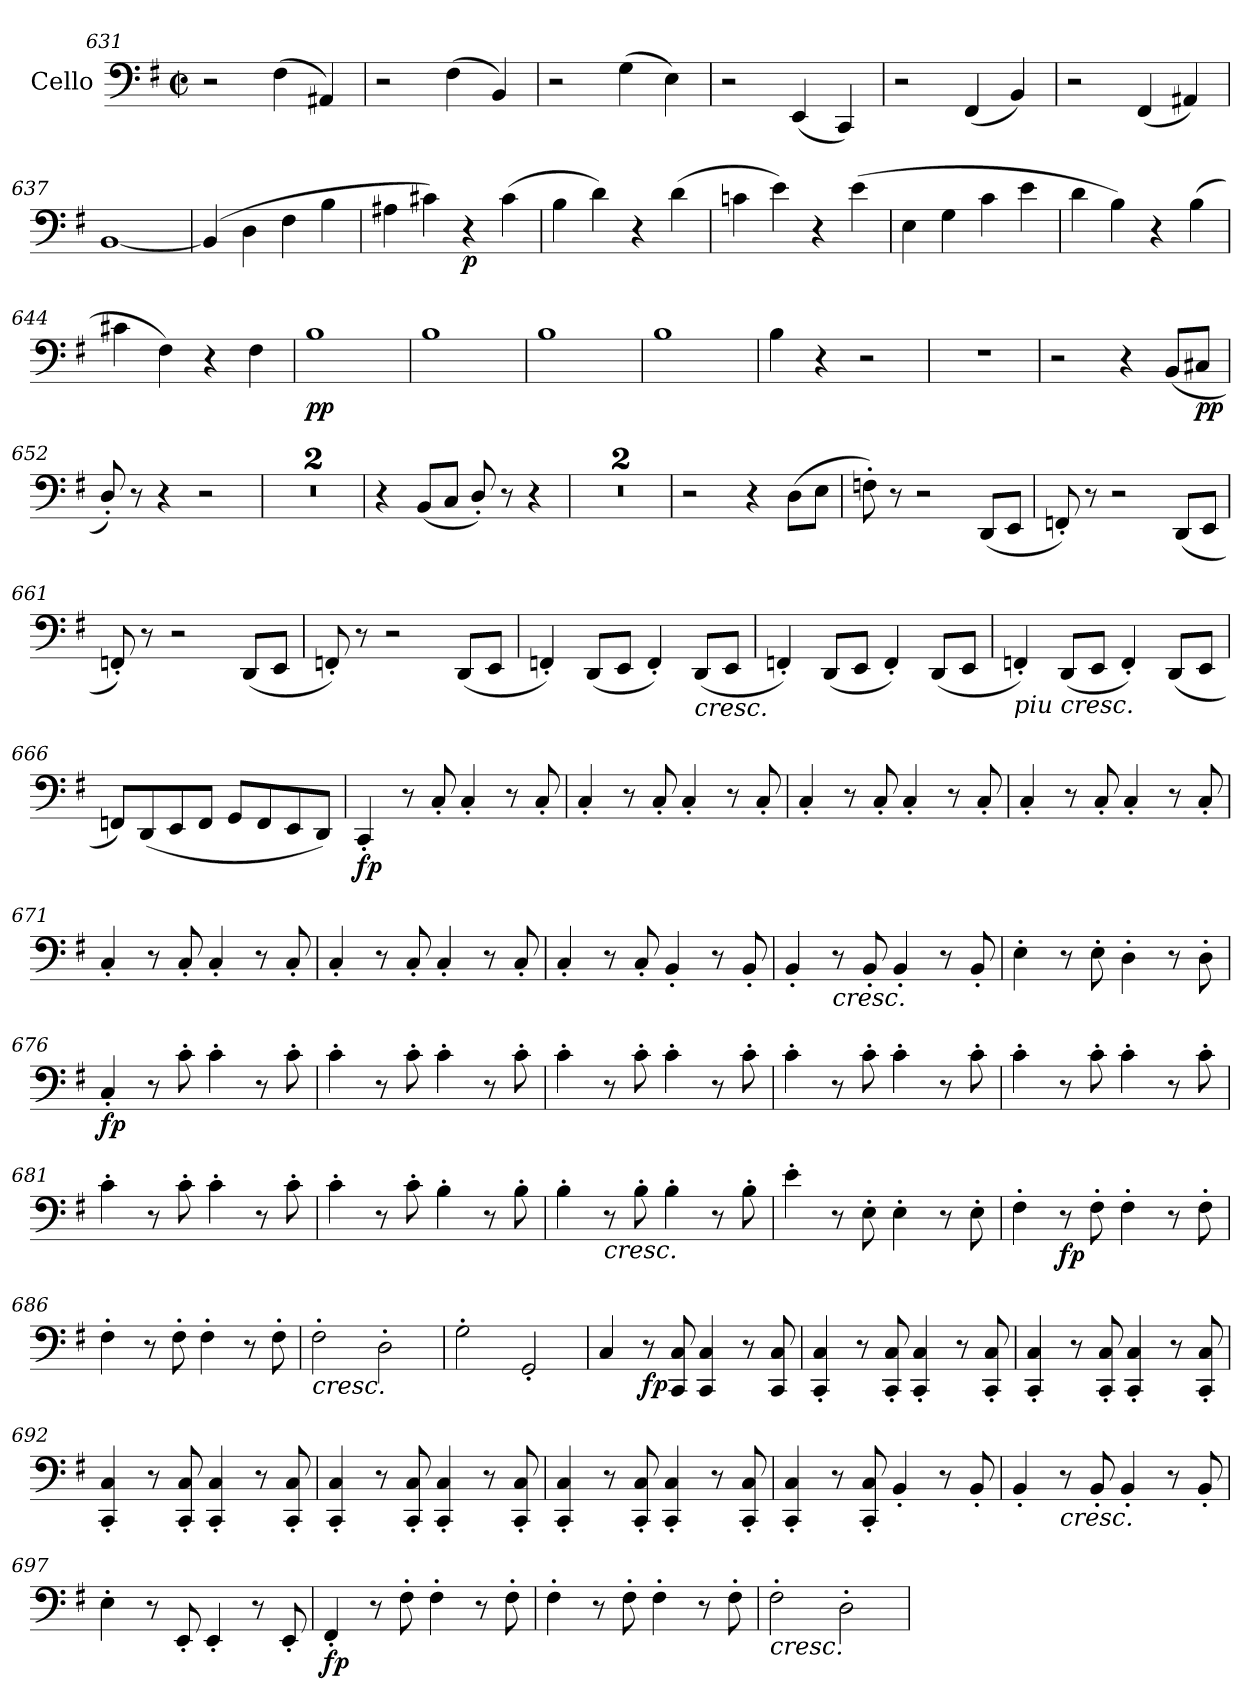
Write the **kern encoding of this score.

**kern	**dynam
*part1	*part1
*staff1	*staff1
*I"Cello	*
!!LO:LB:g=z
*clefF4	*
*k[f#]	*
*e:	*
*M2/2	*
*met(c|)	*
=631	=631
2r	.
(4F#\	.
4AA#X/)	.
=632	=632
2r	.
(4F#\	.
4BB/)	.
=633	=633
2r	.
(4G\	.
4E\)	.
=634	=634
2r	.
(4EE/	.
4CC/)	.
=635	=635
2r	.
(4FF#/	.
4BB/)	.
=636	=636
2r	.
(4FF#/	.
4AA#X/)	.
=637	=637
[1BB	.
=638	=638
(4BB/]	.
4D\	.
4F#\	.
4B\	.
=639	=639
4A#X\	.
4c#X\)	.
!	!LO:DY:b
4r	p
(4c#\	.
=640	=640
4B\	.
4d\)	.
4r	.
(4d\	.
=641	=641
4cn\	.
4e\)	.
4r	.
(4e\	.
!!LO:LB:g=z
=642	=642
4E\	.
4G\	.
4c\	.
4e\	.
=643	=643
4d\	.
4B\)	.
4r	.
(4B\	.
=644	=644
4c#X\	.
4F#\)	.
4r	.
4F#\	.
=645	=645
!	!LO:DY:b
1B	pp
=646	=646
1B	.
=647	=647
1B	.
=648	=648
1B	.
=649	=649
4B\	.
4r	.
2r	.
=650	=650
1r	.
=651	=651
2r	.
4r	.
(<8BB/L	.
!	!LO:DY:b
8C#X/J	pp
=652	=652
8D'/)	.
8r	.
4r	.
2r	.
=653	=653
1r	.
=654	=654
1r	.
=655	=655
4r	.
(<8BB/L	.
8C/J	.
8D'/)	.
8r	.
4r	.
=656	=656
1r	.
=657	=657
1r	.
!!LO:LB:g=z
=658	=658
2r	.
4r	.
(8D\L	.
8E\J	.
=659	=659
8Fn'\)	.
8r	.
2r	.
(8DD/L	.
8EE/J	.
=660	=660
8FFn'/)	.
8r	.
2r	.
(8DD/L	.
8EE/J	.
=661	=661
8FFn'/)	.
8r	.
2r	.
(8DD/L	.
8EE/J	.
=662	=662
8FFn'/)	.
8r	.
2r	.
(8DD/L	.
8EE/J	.
=663	=663
4FFn'/)	.
(8DD/L	.
8EE/J	.
4FF'/)	.
!LO:TX:b:i:t=cresc.	!
(8DD/L	.
8EE/J	.
=664	=664
4FFn'/)	.
(8DD/L	.
8EE/J	.
4FF'/)	.
(8DD/L	.
8EE/J	.
!!LO:LB:g=z
=665	=665
!LO:TX:b:i:t=piu cresc.	!
4FFn'/)	.
(8DD/L	.
8EE/J	.
4FF'/)	.
(8DD/L	.
8EE/J	.
=666	=666
8FFn/L)	.
(8DD/	.
8EE/	.
8FF/J	.
8GG/L	.
8FF/	.
8EE/	.
8DD/J)	.
=667	=667
!	!LO:DY:b
4CC'/	fp
8r	.
8C'/	.
4C'/	.
8r	.
8C'/	.
=668	=668
4C'/	.
8r	.
8C'/	.
4C'/	.
8r	.
8C'/	.
=669	=669
4C'/	.
8r	.
8C'/	.
4C'/	.
8r	.
8C'/	.
=670	=670
4C'/	.
8r	.
8C'/	.
4C'/	.
8r	.
8C'/	.
!!LO:LB:g=z
=671	=671
4C'/	.
8r	.
8C'/	.
4C'/	.
8r	.
8C'/	.
=672	=672
4C'/	.
8r	.
8C'/	.
4C'/	.
8r	.
8C'/	.
=673	=673
4C'/	.
8r	.
8C'/	.
4BB'/	.
8r	.
8BB'/	.
=674	=674
4BB'/	.
!LO:TX:b:i:t=cresc.	!
8r	.
8BB'/	.
4BB'/	.
8r	.
8BB'/	.
=675	=675
4E'\	.
8r	.
8E'\	.
4D'\	.
8r	.
8D'\	.
=676	=676
!	!LO:DY:b
4C'/	fp
8r	.
8c'\	.
4c'\	.
8r	.
8c'\	.
=677	=677
4c'\	.
8r	.
8c'\	.
4c'\	.
8r	.
8c'\	.
!!LO:LB:g=z
=678	=678
4c'\	.
8r	.
8c'\	.
4c'\	.
8r	.
8c'\	.
=679	=679
4c'\	.
8r	.
8c'\	.
4c'\	.
8r	.
8c'\	.
=680	=680
4c'\	.
8r	.
8c'\	.
4c'\	.
8r	.
8c'\	.
=681	=681
4c'\	.
8r	.
8c'\	.
4c'\	.
8r	.
8c'\	.
=682	=682
4c'\	.
8r	.
8c'\	.
4B'\	.
8r	.
8B'\	.
=683	=683
4B'\	.
!LO:TX:b:i:t=cresc.	!
8r	.
8B'\	.
4B'\	.
8r	.
8B'\	.
=684	=684
4e'\	.
8r	.
8E'\	.
4E'\	.
8r	.
8E'\	.
!!LO:LB:g=z
=685	=685
4F#'\	.
!	!LO:DY:b
8r	fp
8F#'\	.
4F#'\	.
8r	.
8F#'\	.
=686	=686
4F#'\	.
8r	.
8F#'\	.
4F#'\	.
8r	.
8F#'\	.
=687	=687
!LO:TX:b:i:t=cresc.	!
2F#'\	.
2D'\	.
=688	=688
2G'\	.
2GG'/	.
=689	=689
4C/	.
!	!LO:DY:b
8r	fp
8CC/ 8C/	.
4CC/ 4C/	.
8r	.
8CC/ 8C/	.
=690	=690
4CC'/ 4C'/	.
8r	.
8CC'/ 8C'/	.
4CC'/ 4C'/	.
8r	.
8CC'/ 8C'/	.
=691	=691
4CC'/ 4C'/	.
8r	.
8CC'/ 8C'/	.
4CC'/ 4C'/	.
8r	.
8CC'/ 8C'/	.
=692	=692
4CC'/ 4C'/	.
8r	.
8CC'/ 8C'/	.
4CC'/ 4C'/	.
8r	.
8CC'/ 8C'/	.
!!LO:LB:g=z
=693	=693
4CC'/ 4C'/	.
8r	.
8CC'/ 8C'/	.
4CC'/ 4C'/	.
8r	.
8CC'/ 8C'/	.
=694	=694
4CC'/ 4C'/	.
8r	.
8CC'/ 8C'/	.
4CC'/ 4C'/	.
8r	.
8CC'/ 8C'/	.
=695	=695
4CC'/ 4C'/	.
8r	.
8CC'/ 8C'/	.
4BB'/	.
8r	.
8BB'/	.
=696	=696
4BB'/	.
!LO:TX:b:i:t=cresc.	!
8r	.
8BB'/	.
4BB'/	.
8r	.
8BB'/	.
=697	=697
4E'\	.
8r	.
8EE'/	.
4EE'/	.
8r	.
8EE'/	.
=698	=698
!	!LO:DY:b
4FF#'/	fp
8r	.
8F#'\	.
4F#'\	.
8r	.
8F#'\	.
=699	=699
4F#'\	.
8r	.
8F#'\	.
4F#'\	.
8r	.
8F#'\	.
!!LO:LB:g=z
=700	=700
!LO:TX:b:i:t=cresc.	!
2F#'\	.
2D'\	.
=	=
*-	*-
